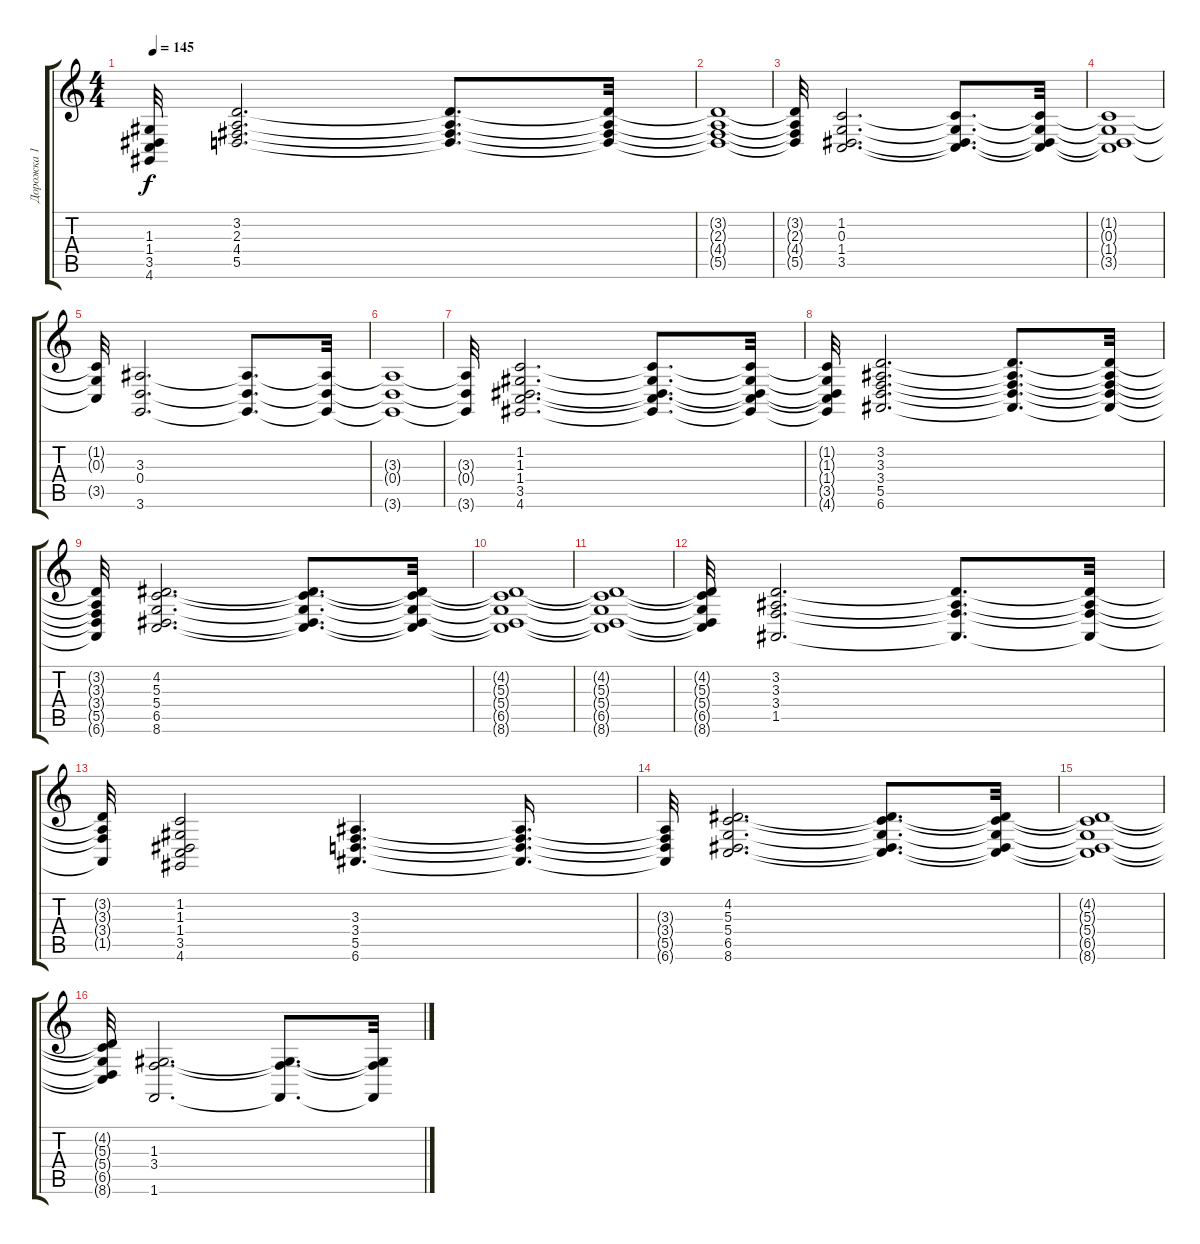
\track ("Дорожка 1" "Дорожка 1") {instrument stringensemble1}
\staff {score tabs}
\tuning (E4 B3 G3 D3 A2 E2) {hide}
\ts (4 4)
\tempo 145
\clef g2
\ks c
(1.3{t} 1.4{t} 3.5{t} 4.6{t}).32{dy f} (3.2 2.3 4.4 5.5).2{d} (3.2{t} 2.3{t} 4.4{t} 5.5{t}).8{d} (3.2{t} 2.3{t} 4.4{t} 5.5{t}).32 |
(3.2{t} 2.3{t} 4.4{t} 5.5{t}).1 |
(3.2{t} 2.3{t} 4.4{t} 5.5{t}).32 (1.2 0.3 1.4 3.5).2{d} (1.2{t} 0.3{t} 1.4{t} 3.5{t}).8{d} (1.2{t} 0.3{t} 1.4{t} 3.5{t}).32 |
(1.2{t} 0.3{t} 1.4{t} 3.5{t}).1 |
(1.2{t} 0.3{t} 3.5{t}).32 (3.3 0.4 3.6).2{d} (3.3{t} 0.4{t} 3.6{t}).8{d} (3.3{t} 0.4{t} 3.6{t}).32 |
(3.3{t} 0.4{t} 3.6{t}).1 |
(3.3{t} 0.4{t} 3.6{t}).32 (1.2 1.3 1.4 3.5 4.6).2{d} (1.2{t} 1.3{t} 1.4{t} 3.5{t} 4.6{t}).8{d} (1.2{t} 1.3{t} 1.4{t} 3.5{t} 4.6{t}).32 |
(1.2{t} 1.3{t} 1.4{t} 3.5{t} 4.6{t}).32 (3.2 3.3 3.4 5.5 6.6).2{d} (3.2{t} 3.3{t} 3.4{t} 5.5{t} 6.6{t}).8{d} (3.2{t} 3.3{t} 3.4{t} 5.5{t} 6.6{t}).32 |
(3.2{t} 3.3{t} 3.4{t} 5.5{t} 6.6{t}).32 (4.2 5.3 5.4 6.5 8.6).2{d} (4.2{t} 5.3{t} 5.4{t} 6.5{t} 8.6{t}).8{d} (4.2{t} 5.3{t} 5.4{t} 6.5{t} 8.6{t}).32 |
(4.2{t} 5.3{t} 5.4{t} 6.5{t} 8.6{t}).1 |
(4.2{t} 5.3{t} 5.4{t} 6.5{t} 8.6{t}).1 |
(4.2{t} 5.3{t} 5.4{t} 6.5{t} 8.6{t}).32 (3.2 3.3 3.4 1.5).2{d} (3.2{t} 3.3{t} 3.4{t} 1.5{t}).8{d} (3.2{t} 3.3{t} 3.4{t} 1.5{t}).32 |
(3.2{t} 3.3{t} 3.4{t} 1.5{t}).32 (1.2 1.3 1.4 3.5 4.6).2 (3.3 3.4 5.5 6.6).4{d} (3.3{t} 3.4{t} 5.5{t} 6.6{t}).16{d} |
(3.3{t} 3.4{t} 5.5{t} 6.6{t}).32 (4.2 5.3 5.4 6.5 8.6).2{d} (4.2{t} 5.3{t} 5.4{t} 6.5{t} 8.6{t}).8{d} (4.2{t} 5.3{t} 5.4{t} 6.5{t} 8.6{t}).32 |
(4.2{t} 5.3{t} 5.4{t} 6.5{t} 8.6{t}).1 |
(4.2{t} 5.3{t} 5.4{t} 6.5{t} 8.6{t}).32 (1.3 3.4 1.6).2{d} (1.3{t} 3.4{t} 1.6{t}).8{d} (1.3{t} 3.4{t} 1.6{t}).32
